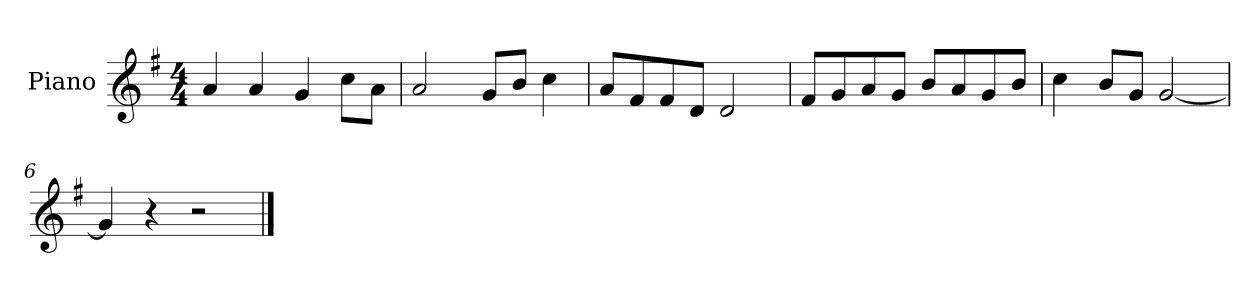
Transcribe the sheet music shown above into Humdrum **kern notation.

**kern
*part1
*staff1
*I"Piano
*I'P-no
*clefG2
*k[f#]
*M4/4
*MM90
=1
4a/
4a/
4g/
8cc\L
8a\J
=2
2a/
8g/L
8b/J
4cc\
=3
8a/L
8f#/
8f#/
8d/J
2d/
=4
8f#/L
8g/
8a/
8g/J
8b/L
8a/
8g/
8b/J
=5
4cc\
8b/L
8g/J
[2g/
=6
4g/]
4r
2r
==
*-
